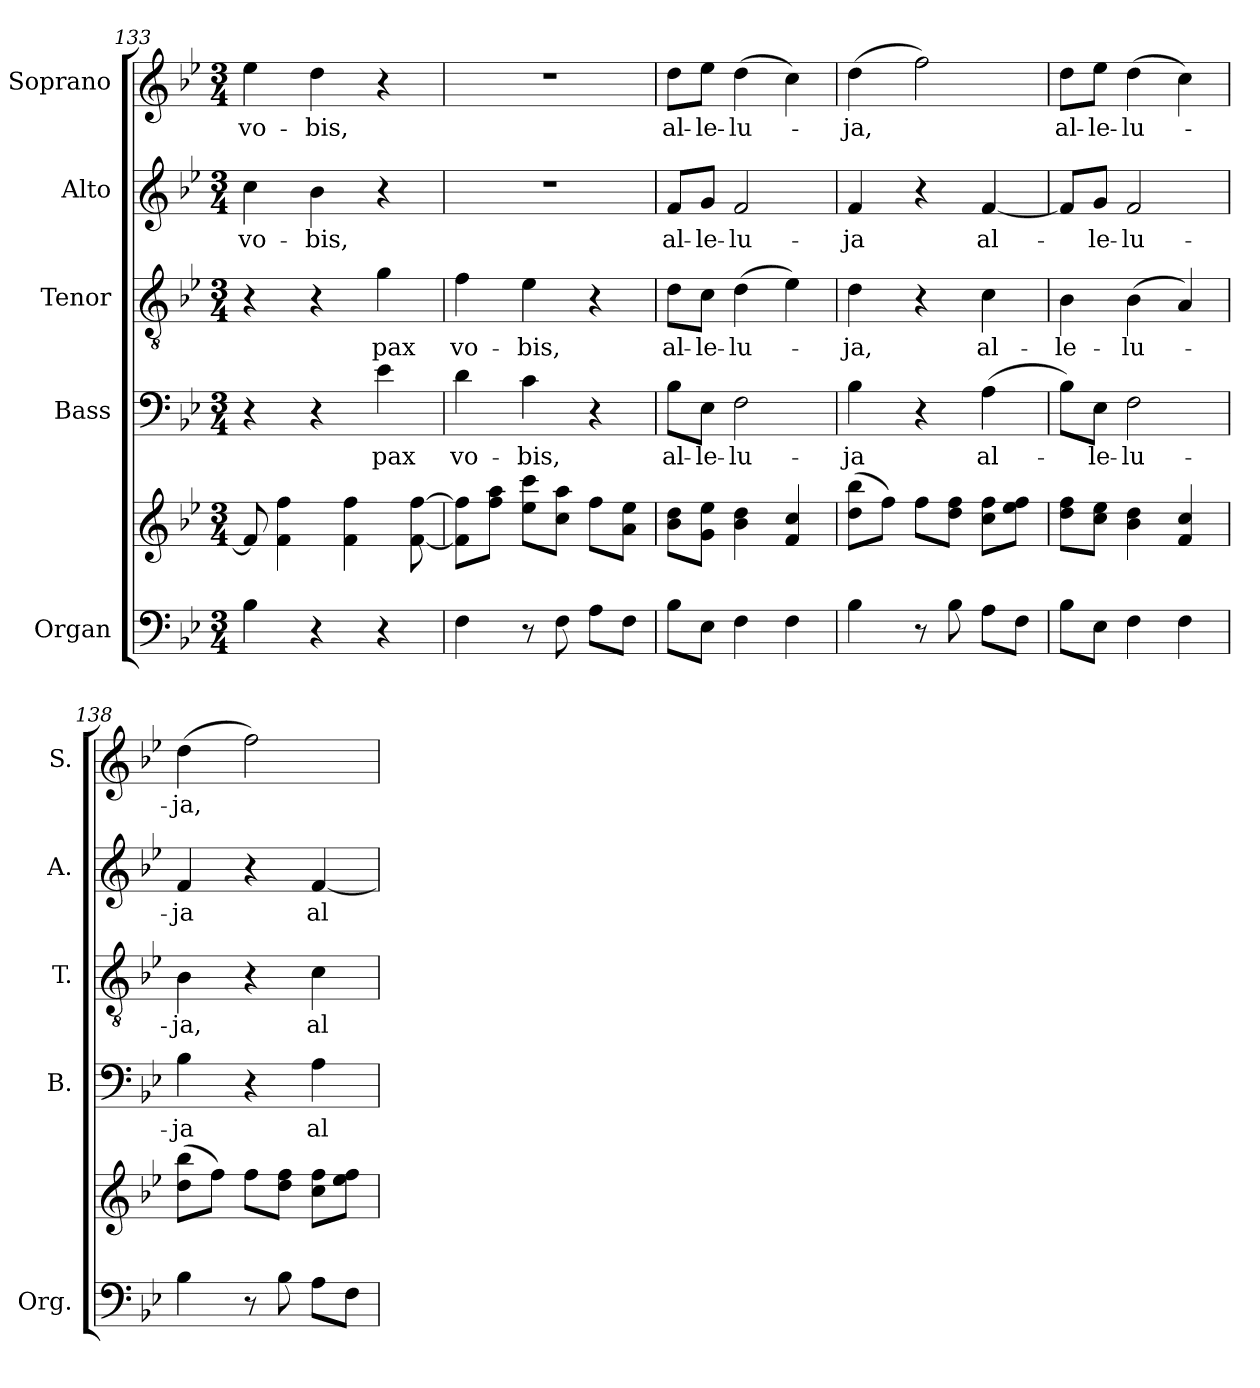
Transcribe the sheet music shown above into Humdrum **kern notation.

**kern	**kern	**kern	**text	**kern	**text	**kern	**text	**kern	**text
*part5	*part5	*part4	*part4	*part3	*part3	*part2	*part2	*part1	*part1
*staff6	*staff5	*staff4	*staff4	*staff3	*staff3	*staff2	*staff2	*staff1	*staff1
*I"Organ	*	*I"Bass	*	*I"Tenor	*	*I"Alto	*	*I"Soprano	*
*I'Org.	*	*I'B.	*	*I'T.	*	*I'A.	*	*I'S.	*
!!LO:LB:g=z
*clefF4	*clefG2	*clefF4	*	*clefGv2	*	*clefG2	*	*clefG2	*
*	*	*	*	*ITrd7c12	*	*	*	*	*
*k[b-e-]	*k[b-e-]	*k[b-e-]	*	*k[b-e-]	*	*k[b-e-]	*	*k[b-e-]	*
*B-:	*B-:	*B-:	*	*B-:	*	*B-:	*	*B-:	*
*M3/4	*M3/4	*M3/4	*	*M3/4	*	*M3/4	*	*M3/4	*
=133	=133	=133	=133	=133	=133	=133	=133	=133	=133
!	!	!	!	!	!	!	!LO:LY:b:color=#000000	!	!
!	!	!	!	!	!	!	!	!	!LO:LY:b:color=#000000
4B-i\	8fi/]	4r	.	4r	.	4cci\	vo-	4ee-i\	vo-
.	4fi\ 4ffi	.	.	.	.	.	.	.	.
!	!	!	!	!	!	!	!LO:LY:b:color=#000000	!	!
!	!	!	!	!	!	!	!	!	!LO:LY:b:color=#000000
4r	.	4r	.	4r	.	4b-i\	-bis,	4ddi\	-bis,
.	4fi\ 4ffi	.	.	.	.	.	.	.	.
!	!	!	!LO:LY:b:color=#000000	!	!	!	!	!	!
!	!	!	!	!	!LO:LY:b:color=#000000	!	!	!	!
4r	.	4e-i\	pax	4Gi\	pax	4r	.	4r	.
.	[8fi\ [8ffi	.	.	.	.	.	.	.	.
=134	=134	=134	=134	=134	=134	=134	=134	=134	=134
!	!	!	!LO:LY:b:color=#000000	!	!	!	!	!	!
!	!	!	!	!	!LO:LY:b:color=#000000	!LO:N:vis=1	!	!LO:N:vis=1	!
4Fi\	8fi]\ 8ffi]\L	4di\	vo-	4Fi\	vo-	2.r	.	2.r	.
.	8ffi\ 8aai\J	.	.	.	.	.	.	.	.
!	!	!	!LO:LY:b:color=#000000	!	!	!	!	!	!
!	!	!	!	!	!LO:LY:b:color=#000000	!	!	!	!
8r	8ee-i\ 8ccci\L	4ci\	-bis,	4E-i\	-bis,	.	.	.	.
8Fi\	8cci\ 8aai\J	.	.	.	.	.	.	.	.
8Ai\L	8ffi\L	4r	.	4r	.	.	.	.	.
8Fi\J	8ai\ 8ee-i\J	.	.	.	.	.	.	.	.
=135	=135	=135	=135	=135	=135	=135	=135	=135	=135
!	!	!	!LO:LY:b:color=#000000	!	!	!	!	!	!
!	!	!	!	!	!LO:LY:b:color=#000000	!	!	!	!
!	!	!	!	!	!	!	!LO:LY:b:color=#000000	!	!
!	!	!	!	!	!	!	!	!	!LO:LY:b:color=#000000
8B-i\L	8b-i\ 8ddi\L	8B-i\L	al-	8Di\L	al-	8fi/L	al-	8ddi\L	al-
!	!	!	!LO:LY:b:color=#000000	!	!	!	!	!	!
!	!	!	!	!	!LO:LY:b:color=#000000	!	!	!	!
!	!	!	!	!	!	!	!LO:LY:b:color=#000000	!	!
!	!	!	!	!	!	!	!	!	!LO:LY:b:color=#000000
8E-i\J	8gi\ 8ee-i\J	8E-i\J	-le-	8Ci\J	-le-	8gi/J	-le-	8ee-i\J	-le-
!	!	!	!LO:LY:b:color=#000000	!	!	!	!	!	!
!	!	!	!	!	!LO:LY:b:color=#000000	!	!	!	!
!	!	!	!	!	!	!	!LO:LY:b:color=#000000	!	!
!	!	!	!	!	!	!	!	!	!LO:LY:b:color=#000000
4Fi\	4b-i\ 4ddi	2Fi\	-lu-	(4Di\	-lu-	2fi/	-lu-	(4ddi\	-lu-
4Fi\	4fi/ 4cci	.	.	4E-i\)	.	.	.	4cci\)	.
=136	=136	=136	=136	=136	=136	=136	=136	=136	=136
!	!	!	!LO:LY:b:color=#000000	!	!	!	!	!	!
!	!	!	!	!	!LO:LY:b:color=#000000	!	!	!	!
!	!	!	!	!	!	!	!LO:LY:b:color=#000000	!	!
!	!	!	!	!	!	!	!	!	!LO:LY:b:color=#000000
4B-i\	(8ddi\ 8bb-i\L	4B-i\	-ja	4Di\	-ja,	4fi/	-ja	(4ddi\	-ja,
.	8ffi\J)	.	.	.	.	.	.	.	.
8r	8ffi\L	4r	.	4r	.	4r	.	2ffi\)	.
8B-i\	8ddi\ 8ffi\J	.	.	.	.	.	.	.	.
!	!	!	!LO:LY:b:color=#000000	!	!	!	!	!	!
!	!	!	!	!	!LO:LY:b:color=#000000	!	!	!	!
!	!	!	!	!	!	!	!LO:LY:b:color=#000000	!	!
8Ai\L	8cci\ 8ffi\L	(4Ai\	al-	4Ci\	al-	[4fi/	al-	.	.
8Fi\J	8ee-i\ 8ffi\J	.	.	.	.	.	.	.	.
=137	=137	=137	=137	=137	=137	=137	=137	=137	=137
!	!	!	!	!	!LO:LY:b:color=#000000	!	!	!	!
!	!	!	!	!	!	!	!	!	!LO:LY:b:color=#000000
8B-i\L	8ddi\ 8ffi\L	8B-i\L)	.	4BB-i\	-le-	8fi/L]	.	8ddi\L	al-
!	!	!	!LO:LY:b:color=#000000	!	!	!	!	!	!
!	!	!	!	!	!	!	!LO:LY:b:color=#000000	!	!
!	!	!	!	!	!	!	!	!	!LO:LY:b:color=#000000
8E-i\J	8cci\ 8ee-i\J	8E-i\J	-le-	.	.	8gi/J	-le-	8ee-i\J	-le-
!	!	!	!LO:LY:b:color=#000000	!	!	!	!	!	!
!	!	!	!	!	!LO:LY:b:color=#000000	!	!	!	!
!	!	!	!	!	!	!	!LO:LY:b:color=#000000	!	!
!	!	!	!	!	!	!	!	!	!LO:LY:b:color=#000000
4Fi\	4b-i\ 4ddi	2Fi\	-lu-	(4BB-i\	-lu-	2fi/	-lu-	(4ddi\	-lu-
4Fi\	4fi/ 4cci	.	.	4AAi/)	.	.	.	4cci\)	.
=138	=138	=138	=138	=138	=138	=138	=138	=138	=138
!	!	!	!LO:LY:b:color=#000000	!	!	!	!	!	!
!	!	!	!	!	!LO:LY:b:color=#000000	!	!	!	!
!	!	!	!	!	!	!	!LO:LY:b:color=#000000	!	!
!	!	!	!	!	!	!	!	!	!LO:LY:b:color=#000000
4B-i\	(8ddi\ 8bb-i\L	4B-i\	-ja	4BB-i\	-ja,	4fi/	-ja	(4ddi\	-ja,
.	8ffi\J)	.	.	.	.	.	.	.	.
8r	8ffi\L	4r	.	4r	.	4r	.	2ffi\)	.
8B-i\	8ddi\ 8ffi\J	.	.	.	.	.	.	.	.
!	!	!	!LO:LY:b:color=#000000	!	!	!	!	!	!
!	!	!	!	!	!LO:LY:b:color=#000000	!	!	!	!
!	!	!	!	!	!	!	!LO:LY:b:color=#000000	!	!
8Ai\L	8cci\ 8ffi\L	4Ai\	al-	4Ci\	al-	[4fi/	al-	.	.
8Fi\J	8ee-i\ 8ffi\J	.	.	.	.	.	.	.	.
=	=	=	=	=	=	=	=	=	=
*-	*-	*-	*-	*-	*-	*-	*-	*-	*-
